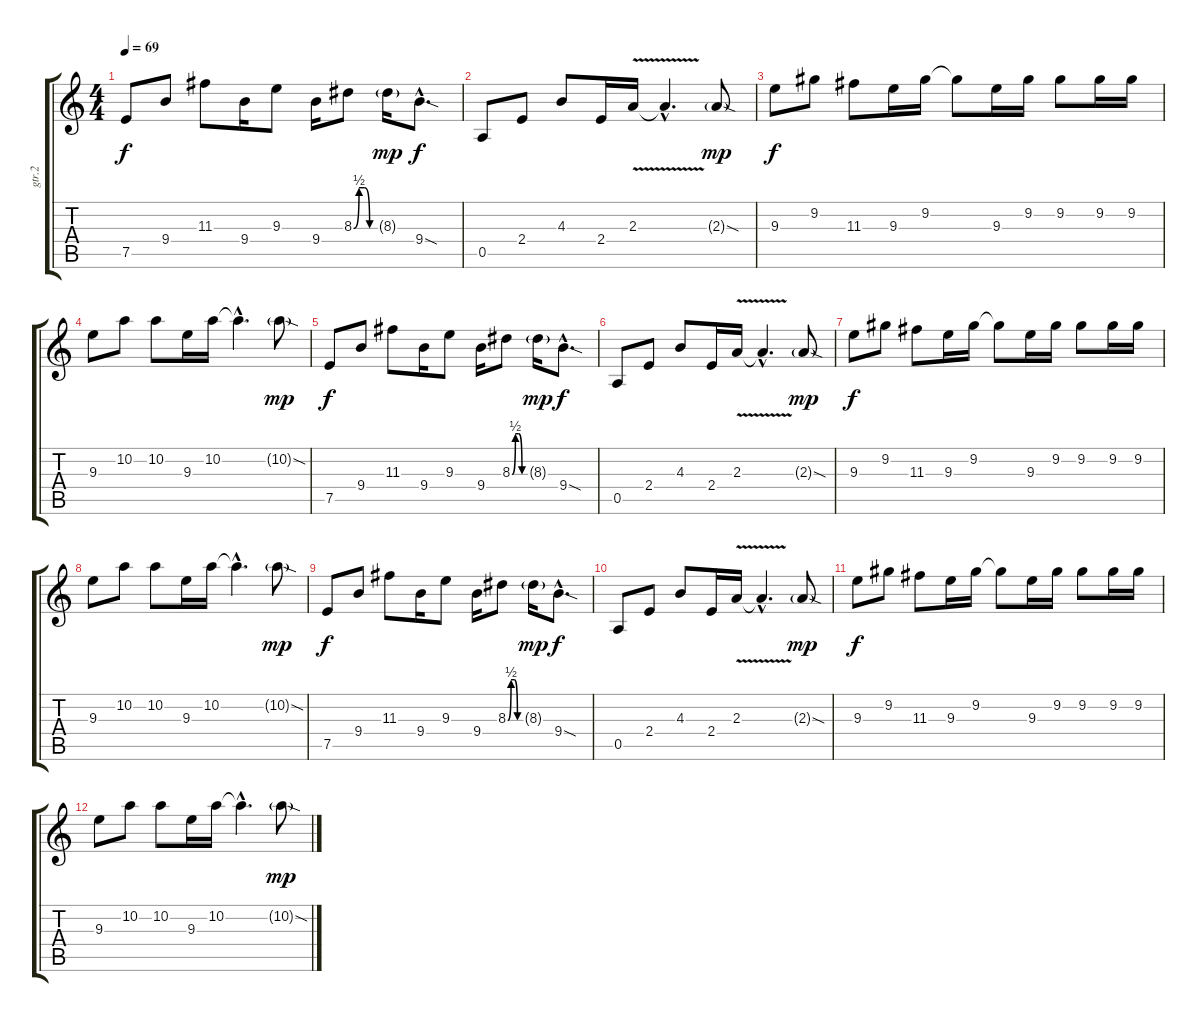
\track ("gtr.2" "gtr.2") {instrument distortionguitar}
\staff {score tabs}
\tuning (E4 B3 G3 D3 A2 E2) {hide}
\ts (4 4)
\tempo 69
\clef g2
\ks c
7.5.8{dy f} 9.4.8 11.3.8 9.4.16 9.3.8 9.4.16 8.3{be (custom 0 0 15 2 30 2 45 0 60 0)}.8 8.3{g}.16{dy mp} 9.4{sod hac}.8{d dy f} |
0.5.8 2.4.8 4.3.8 2.4.16 2.3{v}.16 2.3{hac t}.4{d} 2.3{sod g}.8{dy mp} |
9.3.8{dy f} 9.2.8 11.3.8 9.3.16 9.2.16 9.2{t}.8 9.3.16 9.2.16 9.2.8 9.2.16 9.2.16 |
9.3.8 10.2.8 10.2.8 9.3.16 10.2.16 10.2{hac t}.4{d} 10.2{sod g}.8{dy mp} |
7.5.8{dy f} 9.4.8 11.3.8 9.4.16 9.3.8 9.4.16 8.3{be (custom 0 0 15 2 30 2 45 0 60 0)}.8 8.3{g}.16{dy mp} 9.4{sod hac}.8{d dy f} |
0.5.8 2.4.8 4.3.8 2.4.16 2.3{v}.16 2.3{hac t}.4{d} 2.3{sod g}.8{dy mp} |
9.3.8{dy f} 9.2.8 11.3.8 9.3.16 9.2.16 9.2{t}.8 9.3.16 9.2.16 9.2.8 9.2.16 9.2.16 |
9.3.8 10.2.8 10.2.8 9.3.16 10.2.16 10.2{hac t}.4{d} 10.2{sod g}.8{dy mp} |
7.5.8{dy f} 9.4.8 11.3.8 9.4.16 9.3.8 9.4.16 8.3{be (custom 0 0 15 2 30 2 45 0 60 0)}.8 8.3{g}.16{dy mp} 9.4{sod hac}.8{d dy f} |
0.5.8 2.4.8 4.3.8 2.4.16 2.3{v}.16 2.3{hac t}.4{d} 2.3{sod g}.8{dy mp} |
9.3.8{dy f} 9.2.8 11.3.8 9.3.16 9.2.16 9.2{t}.8 9.3.16 9.2.16 9.2.8 9.2.16 9.2.16 |
9.3.8 10.2.8 10.2.8 9.3.16 10.2.16 10.2{hac t}.4{d} 10.2{sod g}.8{dy mp}
